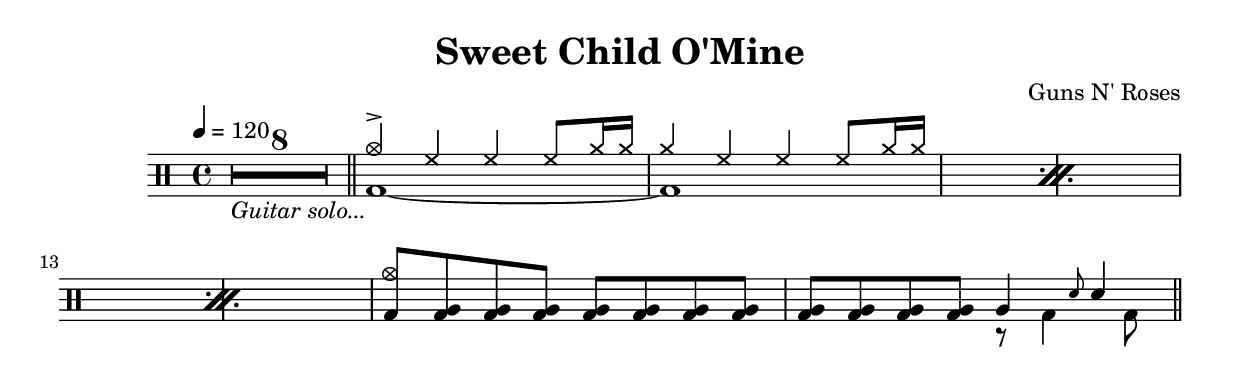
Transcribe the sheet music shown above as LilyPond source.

\version "2.22.0"
\header {
  title = "Sweet Child O'Mine"
  composer = "Guns N' Roses"
}
\layout {
}

intro-guitar =  {
  \compressMMRests {
    <>_\markup { \italic "Guitar solo..." }
    \override MultiMeasureRest.expand-limit = #1 R1*8  }
    \bar "||"
  }

intro-drums = \drummode {
  \repeat percent 3 <<
    {
      cymca4^> hh4 4 8 cymr16 16
      cymr4 hh4 4 8 cymr16 16
    } \\ {
      bd1~
      1
    }
  >>
  {
    \stemUp {
      <cymca bd>8 \repeat unfold 7 <tomfh bd>
      \repeat unfold 4 <tomfh bd> } <<
        {
          tomfh4 \grace sn8 sn4
        } \\
        {
          r8 bd4 bd8
        }
      >>
  }
  \bar "||"
}

intro = {
  \intro-guitar
  \intro-drums
}


\new DrumStaff {
  \time 4/4
  \tempo 4 = 120
  \intro
}
